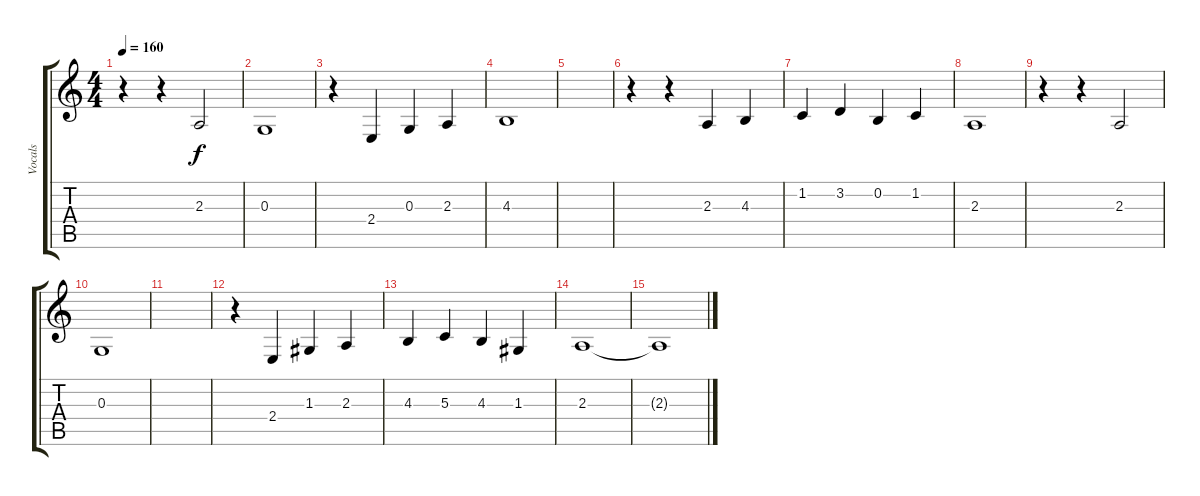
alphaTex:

\track ("Vocals" "Vocals") {instrument sopranosax}
\staff {score tabs}
\tuning (E4 B3 G3 D3 A2 E2) {hide}
\ts (4 4)
\tempo 160
\clef g2
\ks c
r.4{dy f} r.4 2.3.2 |
0.3.1 |
r.4 2.4.4 0.3.4 2.3.4 |
4.3.1 |
|
r.4 r.4 2.3.4 4.3.4 |
1.2.4 3.2.4 0.2.4 1.2.4 |
2.3.1 |
r.4 r.4 2.3.2 |
0.3.1 |
|
r.4 2.4.4 1.3.4 2.3.4 |
4.3.4 5.3.4 4.3.4 1.3.4 |
2.3.1 |
2.3{t}.1
